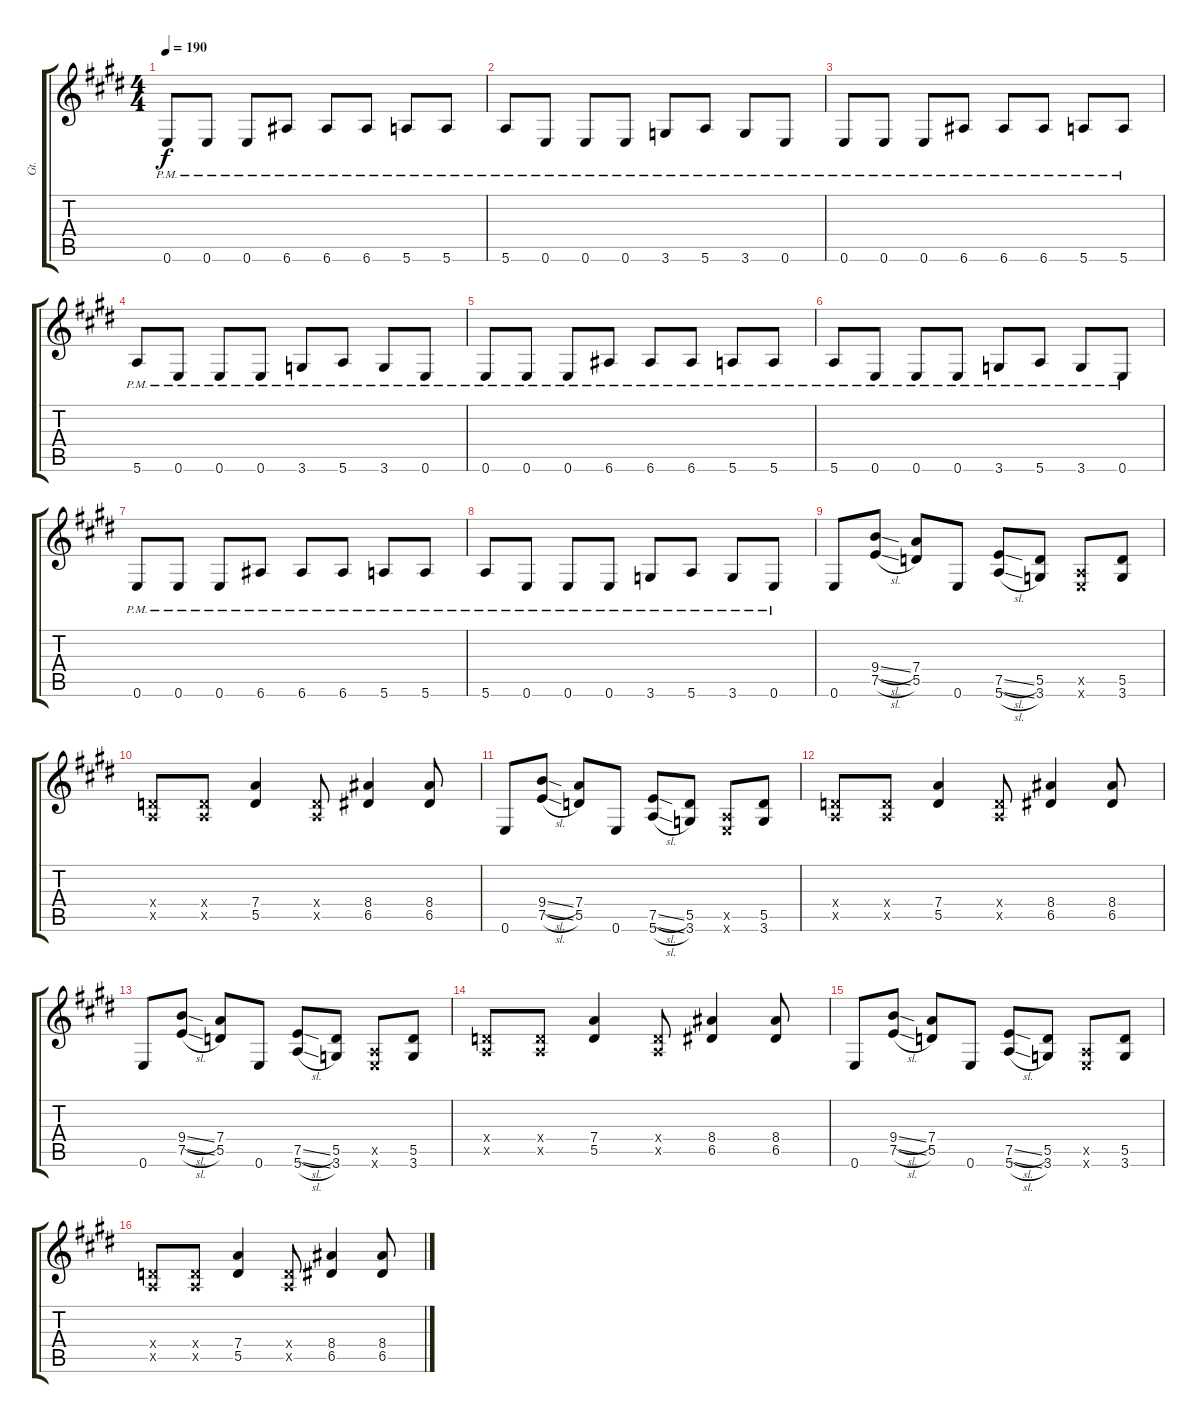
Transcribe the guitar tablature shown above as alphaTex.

\track ("Gt." "Gt.") {instrument overdrivenguitar}
\staff {score tabs}
\tuning (E4 B3 G3 D3 A2 E2) {hide}
\ts (4 4)
\tempo 190
\clef g2
\ks e
0.6{pm}.8{dy f} 0.6{pm}.8 0.6{pm}.8 6.6{pm}.8 6.6{pm}.8 6.6{pm}.8 5.6{pm}.8 5.6{pm}.8 |
5.6{pm}.8 0.6{pm}.8 0.6{pm}.8 0.6{pm}.8 3.6{pm}.8 5.6{pm}.8 3.6{pm}.8 0.6{pm}.8 |
0.6{pm}.8 0.6{pm}.8 0.6{pm}.8 6.6{pm}.8 6.6{pm}.8 6.6{pm}.8 5.6{pm}.8 5.6{pm}.8 |
5.6{pm}.8 0.6{pm}.8 0.6{pm}.8 0.6{pm}.8 3.6{pm}.8 5.6{pm}.8 3.6{pm}.8 0.6{pm}.8 |
0.6{pm}.8 0.6{pm}.8 0.6{pm}.8 6.6{pm}.8 6.6{pm}.8 6.6{pm}.8 5.6{pm}.8 5.6{pm}.8 |
5.6{pm}.8 0.6{pm}.8 0.6{pm}.8 0.6{pm}.8 3.6{pm}.8 5.6{pm}.8 3.6{pm}.8 0.6{pm}.8 |
0.6{pm}.8 0.6{pm}.8 0.6{pm}.8 6.6{pm}.8 6.6{pm}.8 6.6{pm}.8 5.6{pm}.8 5.6{pm}.8 |
5.6{pm}.8 0.6{pm}.8 0.6{pm}.8 0.6{pm}.8 3.6{pm}.8 5.6{pm}.8 3.6{pm}.8 0.6{pm}.8 |
0.6.8{volume 12} (9.4{sl} 7.5{sl}).8 (7.4 5.5).8 0.6.8 (7.5{sl} 5.6{sl}).8 (5.5 3.6).8 (0.5{x} 0.6{x}).8 (5.5 3.6).8 |
(0.4{x} 0.5{x}).8 (0.4{x} 0.5{x}).8 (7.4 5.5).4 (0.4{x} 0.5{x}).8 (8.4 6.5).4 (8.4 6.5).8 |
0.6.8 (9.4{sl} 7.5{sl}).8 (7.4 5.5).8 0.6.8 (7.5{sl} 5.6{sl}).8 (5.5 3.6).8 (0.5{x} 0.6{x}).8 (5.5 3.6).8 |
(0.4{x} 0.5{x}).8 (0.4{x} 0.5{x}).8 (7.4 5.5).4 (0.4{x} 0.5{x}).8 (8.4 6.5).4 (8.4 6.5).8 |
0.6.8 (9.4{sl} 7.5{sl}).8 (7.4 5.5).8 0.6.8 (7.5{sl} 5.6{sl}).8 (5.5 3.6).8 (0.5{x} 0.6{x}).8 (5.5 3.6).8 |
(0.4{x} 0.5{x}).8 (0.4{x} 0.5{x}).8 (7.4 5.5).4 (0.4{x} 0.5{x}).8 (8.4 6.5).4 (8.4 6.5).8 |
0.6.8 (9.4{sl} 7.5{sl}).8 (7.4 5.5).8 0.6.8 (7.5{sl} 5.6{sl}).8 (5.5 3.6).8 (0.5{x} 0.6{x}).8 (5.5 3.6).8 |
(0.4{x} 0.5{x}).8 (0.4{x} 0.5{x}).8 (7.4 5.5).4 (0.4{x} 0.5{x}).8 (8.4 6.5).4 (8.4 6.5).8
